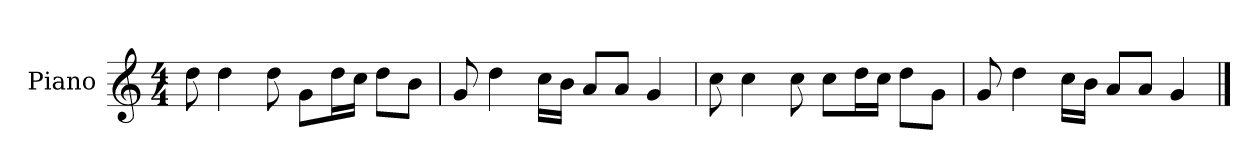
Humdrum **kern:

**kern
*part1
*staff1
*I"Piano
*I'P-no
*clefG2
*k[]
*M4/4
*MM90
=1
8dd\
4dd\
8dd\
8g\L
16dd\L
16cc\JJ
8dd\L
8b\J
=2
8g/
4dd\
16cc\LL
16b\JJ
8a/L
8a/J
4g/
=3
8cc\
4cc\
8cc\
8cc\L
16dd\L
16cc\JJ
8dd\L
8g\J
=4
8g/
4dd\
16cc\LL
16b\JJ
8a/L
8a/J
4g/
==
*-
